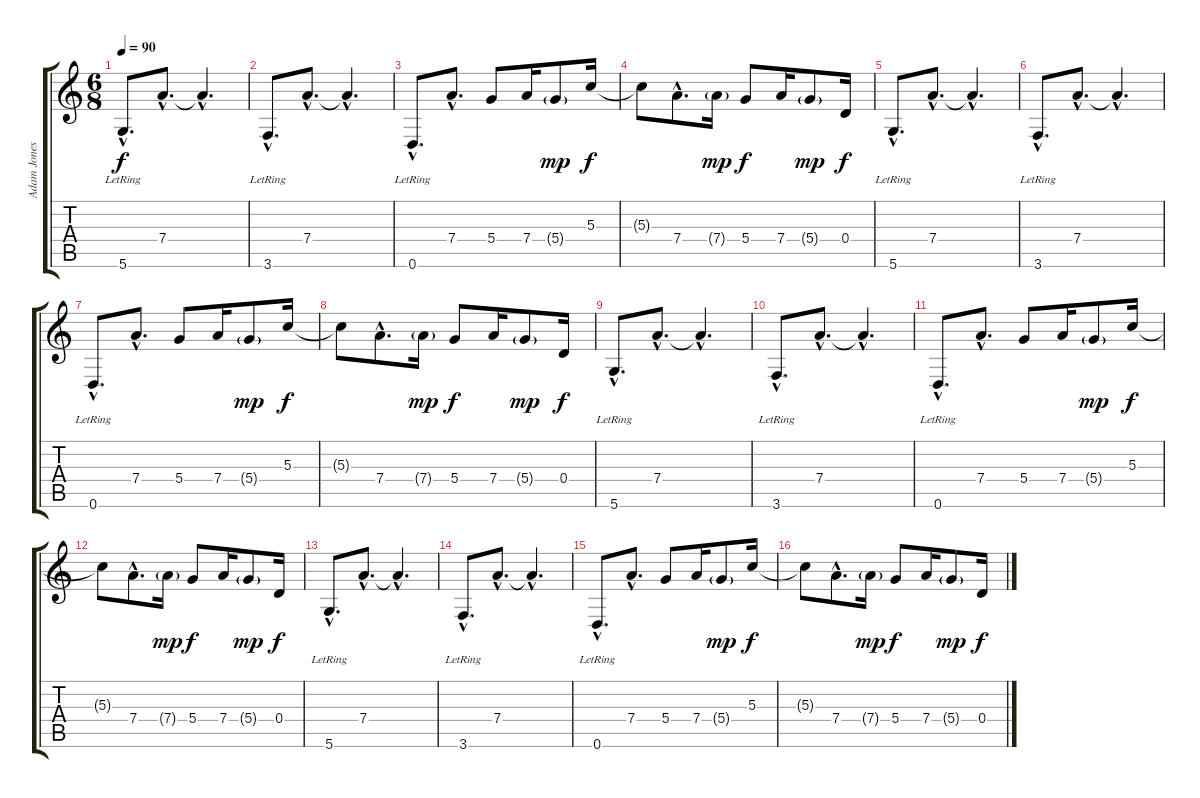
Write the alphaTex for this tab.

\track ("Adam Jones" "Adam Jones") {instrument distortionguitar}
\staff {score tabs}
\tuning (E4 B3 G3 D3 A2 D2) {hide}
\ts (6 8)
\tempo 90
\clef g2
\ks c
5.6{hac lr}.8{d dy f} 7.4{hac}.8{d} 7.4{hac t}.4{d} |
3.6{hac lr}.8{d} 7.4{hac}.8{d} 7.4{hac t}.4{d} |
0.6{hac lr}.8{d} 7.4{hac}.8{d} 5.4.8 7.4.16 5.4{g}.8{dy mp} 5.3.16{dy f} |
5.3{t}.8 7.4{hac}.8{d} 7.4{g}.16{dy mp} 5.4.8{dy f} 7.4.16 5.4{g}.8{dy mp} 0.4.16{dy f} |
5.6{hac lr}.8{d} 7.4{hac}.8{d} 7.4{hac t}.4{d} |
3.6{hac lr}.8{d} 7.4{hac}.8{d} 7.4{hac t}.4{d} |
0.6{hac lr}.8{d} 7.4{hac}.8{d} 5.4.8 7.4.16 5.4{g}.8{dy mp} 5.3.16{dy f} |
5.3{t}.8 7.4{hac}.8{d} 7.4{g}.16{dy mp} 5.4.8{dy f} 7.4.16 5.4{g}.8{dy mp} 0.4.16{dy f} |
5.6{hac lr}.8{d} 7.4{hac}.8{d} 7.4{hac t}.4{d} |
3.6{hac lr}.8{d} 7.4{hac}.8{d} 7.4{hac t}.4{d} |
0.6{hac lr}.8{d} 7.4{hac}.8{d} 5.4.8 7.4.16 5.4{g}.8{dy mp} 5.3.16{dy f} |
5.3{t}.8 7.4{hac}.8{d} 7.4{g}.16{dy mp} 5.4.8{dy f} 7.4.16 5.4{g}.8{dy mp} 0.4.16{dy f} |
5.6{hac lr}.8{d} 7.4{hac}.8{d} 7.4{hac t}.4{d} |
3.6{hac lr}.8{d} 7.4{hac}.8{d} 7.4{hac t}.4{d} |
0.6{hac lr}.8{d} 7.4{hac}.8{d} 5.4.8 7.4.16 5.4{g}.8{dy mp} 5.3.16{dy f} |
5.3{t}.8 7.4{hac}.8{d} 7.4{g}.16{dy mp} 5.4.8{dy f} 7.4.16 5.4{g}.8{dy mp} 0.4.16{dy f}
